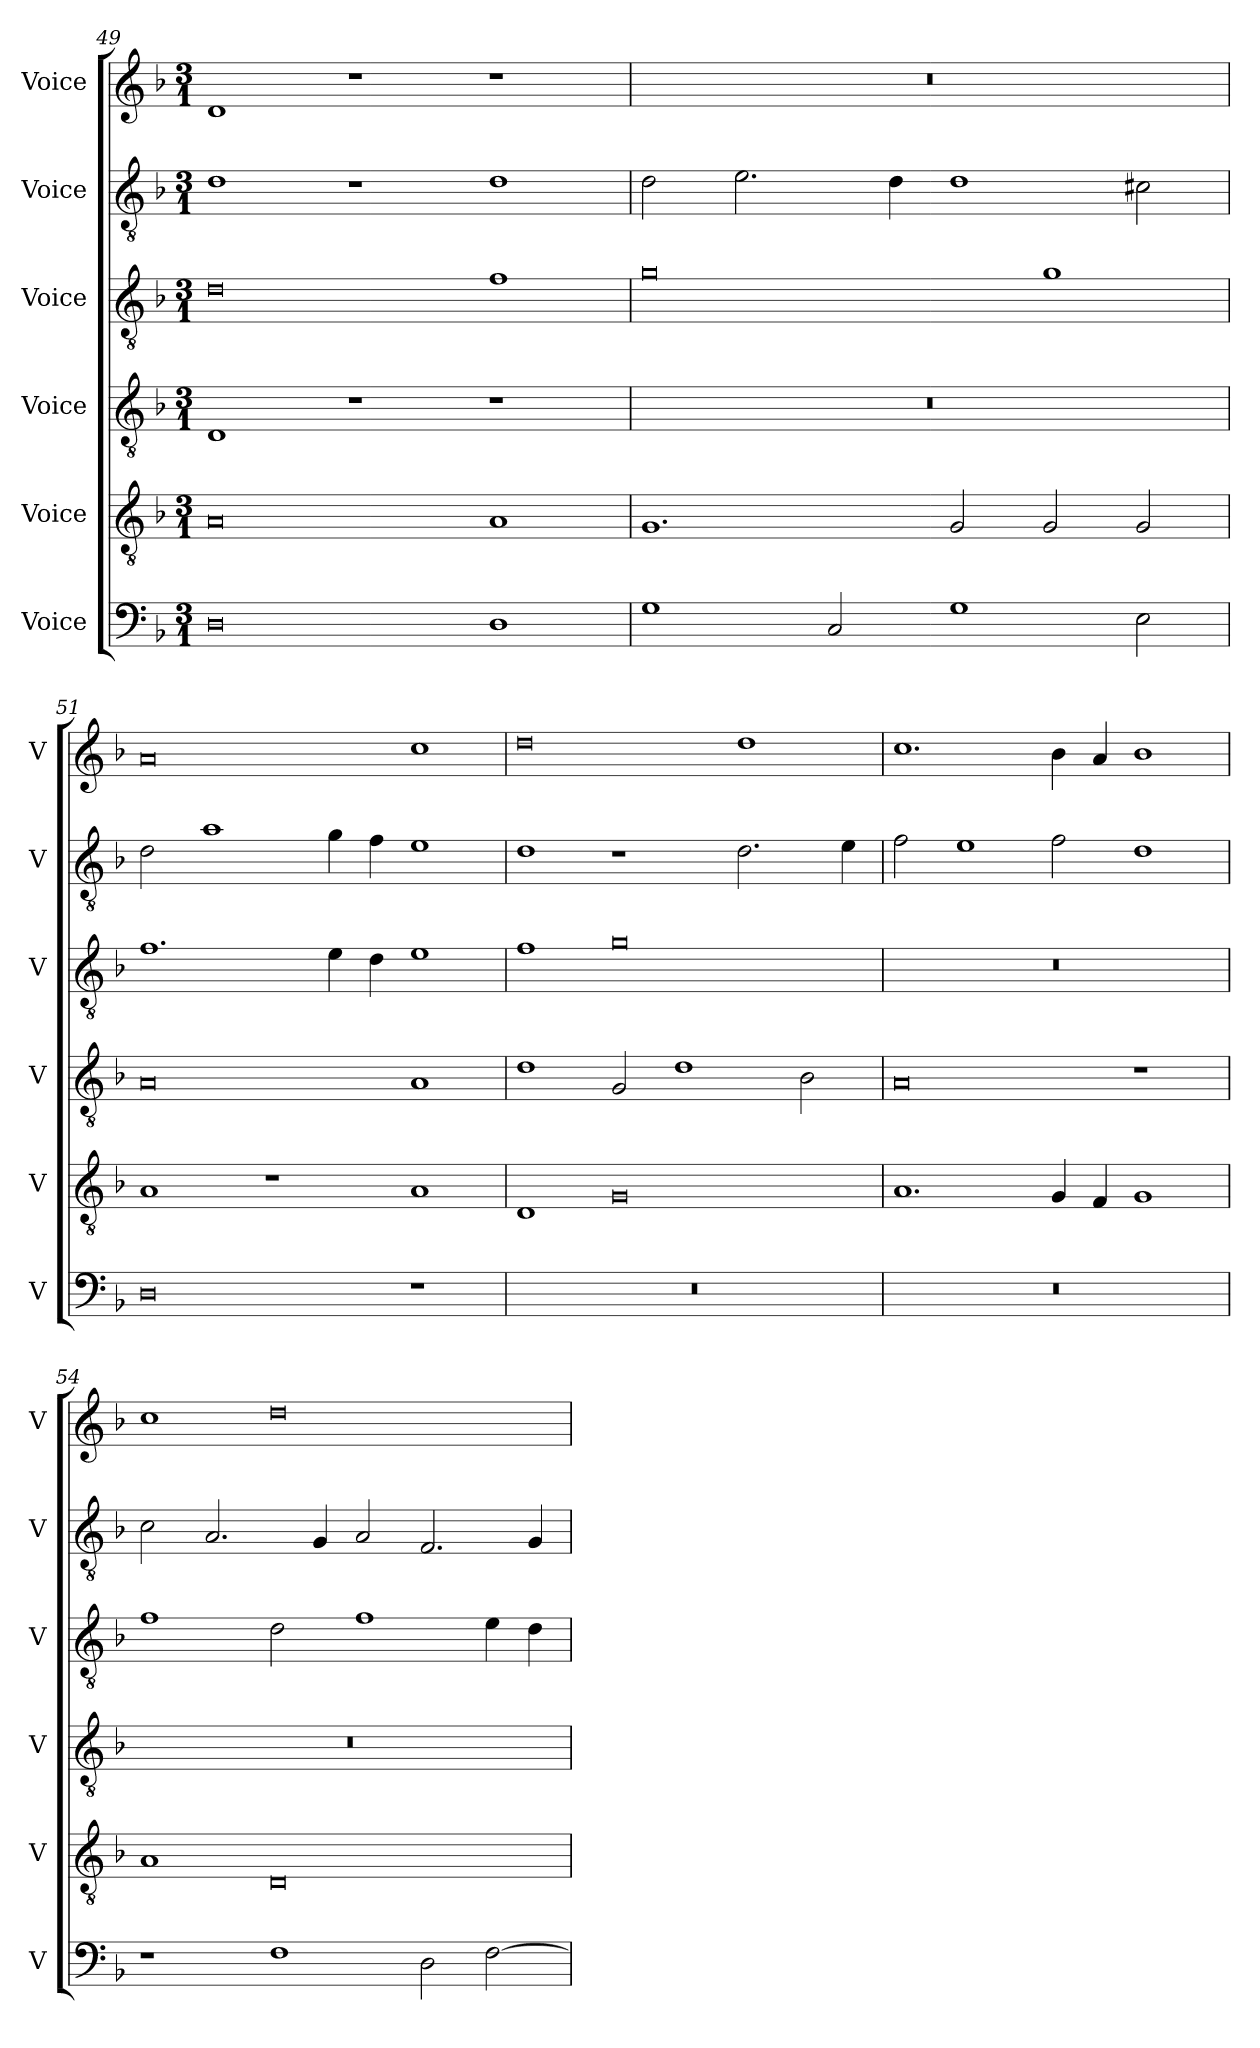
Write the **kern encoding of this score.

**kern	**kern	**kern	**kern	**kern	**kern
*part6	*part5	*part4	*part3	*part2	*part1
*staff6	*staff5	*staff4	*staff3	*staff2	*staff1
*I"Voice	*I"Voice	*I"Voice	*I"Voice	*I"Voice	*I"Voice
*I'V	*I'V	*I'V	*I'V	*I'V	*I'V
*clefF4	*clefGv2	*clefGv2	*clefGv2	*clefGv2	*clefG2
*k[b-]	*k[b-]	*k[b-]	*k[b-]	*k[b-]	*k[b-]
*M3/1	*M3/1	*M3/1	*M3/1	*M3/1	*M3/1
=49	=49	=49	=49	=49	=49
0D	0A	1D	0d	1d	1d
.	.	1r	.	1r	1r
1D	1A	1r	1f	1d	1r
!!LO:PB:g=z
=50	=50	=50	=50	=50	=50
1G	1.G	0.r	0g	2d\	0.r
.	.	.	.	2.e\	.
2C/	.	.	.	.	.
.	.	.	.	4d\	.
1G	2G/	.	.	1d	.
.	2G/	.	1g	.	.
2E\	2G/	.	.	2c#X\	.
=51	=51	=51	=51	=51	=51
0D	1A	0A	1.f	2d\	0a
.	.	.	.	1a	.
.	1r	.	.	.	.
.	.	.	4e\	4g\	.
.	.	.	4d\	4f\	.
1r	1A	1A	1e	1e	1cc
=52	=52	=52	=52	=52	=52
0.r	1D	1d	1f	1d	0dd
.	0G	2G/	0g	1r	.
.	.	1d	.	.	.
.	.	.	.	2.d\	1dd
.	.	2B-\	.	.	.
.	.	.	.	4e\	.
!!LO:LB:g=z
=53	=53	=53	=53	=53	=53
0.r	1.A	0A	0.r	2f\	1.cc
.	.	.	.	1e	.
.	4G/	.	.	2f\	4b-\
.	4F/	.	.	.	4a/
.	1G	1r	.	1d	1b-
=54	=54	=54	=54	=54	=54
1r	1A	0.r	1f	2c\	1cc
.	.	.	.	2.A/	.
1F	0D	.	2d\	.	0dd
.	.	.	.	4G/	.
.	.	.	1f	2A/	.
2D\	.	.	.	2.F/	.
[2F\	.	.	4e\	.	.
.	.	.	4d\	4G/	.
=	=	=	=	=	=
*-	*-	*-	*-	*-	*-
